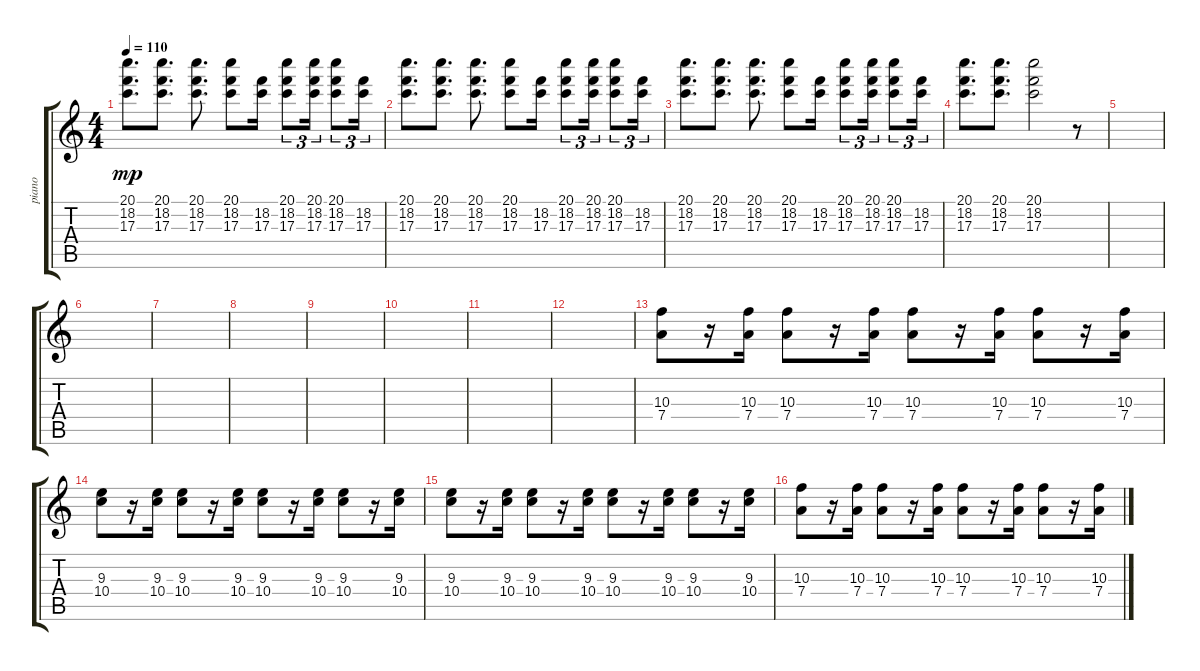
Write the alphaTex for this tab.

\track ("piano" "piano") {instrument electricguitarjazz}
\staff {score tabs}
\tuning (E4 B3 G3 D3 A2 E2) {hide}
\ts (4 4)
\tempo 110
\clef g2
\ks c
(20.1 18.2 17.3).8{d dy mp volume 12 instrument electricguitarjazz} (20.1 18.2 17.3).8{d} (20.1 18.2 17.3).8{d} (20.1 18.2 17.3).8 (18.2 17.3).16 (20.1 18.2 17.3).8{tu (3 2)} (20.1 18.2 17.3).16{tu (3 2)} (20.1 18.2 17.3).8{tu (3 2)} (18.2 17.3).16{tu (3 2)} |
(20.1 18.2 17.3).8{d} (20.1 18.2 17.3).8{d} (20.1 18.2 17.3).8{d} (20.1 18.2 17.3).8 (18.2 17.3).16 (20.1 18.2 17.3).8{tu (3 2)} (20.1 18.2 17.3).16{tu (3 2)} (20.1 18.2 17.3).8{tu (3 2)} (18.2 17.3).16{tu (3 2)} |
(20.1 18.2 17.3).8{d} (20.1 18.2 17.3).8{d} (20.1 18.2 17.3).8{d} (20.1 18.2 17.3).8 (18.2 17.3).16 (20.1 18.2 17.3).8{tu (3 2)} (20.1 18.2 17.3).16{tu (3 2)} (20.1 18.2 17.3).8{tu (3 2)} (18.2 17.3).16{tu (3 2)} |
(20.1 18.2 17.3).8{d} (20.1 18.2 17.3).8{d} (20.1 18.2 17.3).2 r.8 |
|
|
|
|
|
|
|
|
(10.3 7.4).8 r.16 (10.3 7.4).16 (10.3 7.4).8 r.16 (10.3 7.4).16 (10.3 7.4).8 r.16 (10.3 7.4).16 (10.3 7.4).8 r.16 (10.3 7.4).16 |
(9.3 10.4).8 r.16 (9.3 10.4).16 (9.3 10.4).8 r.16 (9.3 10.4).16 (9.3 10.4).8 r.16 (9.3 10.4).16 (9.3 10.4).8 r.16 (9.3 10.4).16 |
(9.3 10.4).8 r.16 (9.3 10.4).16 (9.3 10.4).8 r.16 (9.3 10.4).16 (9.3 10.4).8 r.16 (9.3 10.4).16 (9.3 10.4).8 r.16 (9.3 10.4).16 |
(10.3 7.4).8 r.16 (10.3 7.4).16 (10.3 7.4).8 r.16 (10.3 7.4).16 (10.3 7.4).8 r.16 (10.3 7.4).16 (10.3 7.4).8 r.16 (10.3 7.4).16
